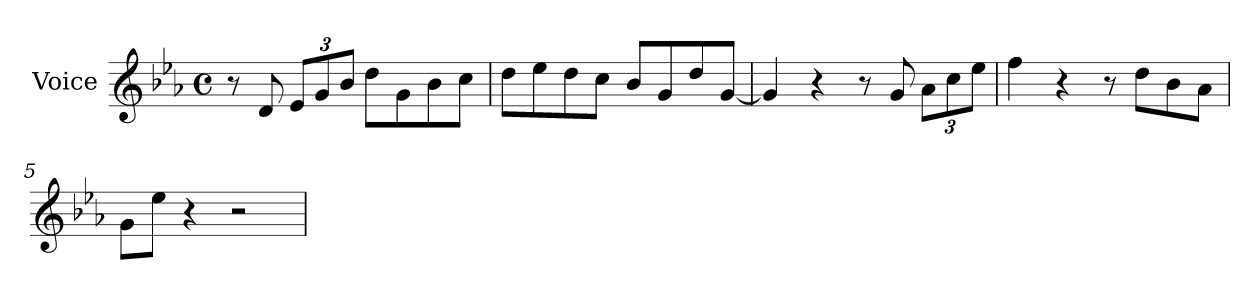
**kern
*part1
*staff1
*I"Voice
*I'Voice
*clefG2
*k[b-e-a-]
*M4/4
*met(c)
=1
8r
8d/
12e-/L
12g/
12b-/J
8dd\L
8g\
8b-\
8cc\J
=2
8dd\L
8ee-\
8dd\
8cc\J
8b-/L
8g/
8dd/
[<8g/J
=3
4g/]
4r
8r
8g/
12a-\L
12cc\
12ee-\J
=4
4ff\
4r
8r
8dd\L
8b-\
8a-\J
=5
8g\L
8ee-\J
4r
2rcc
=
*-
